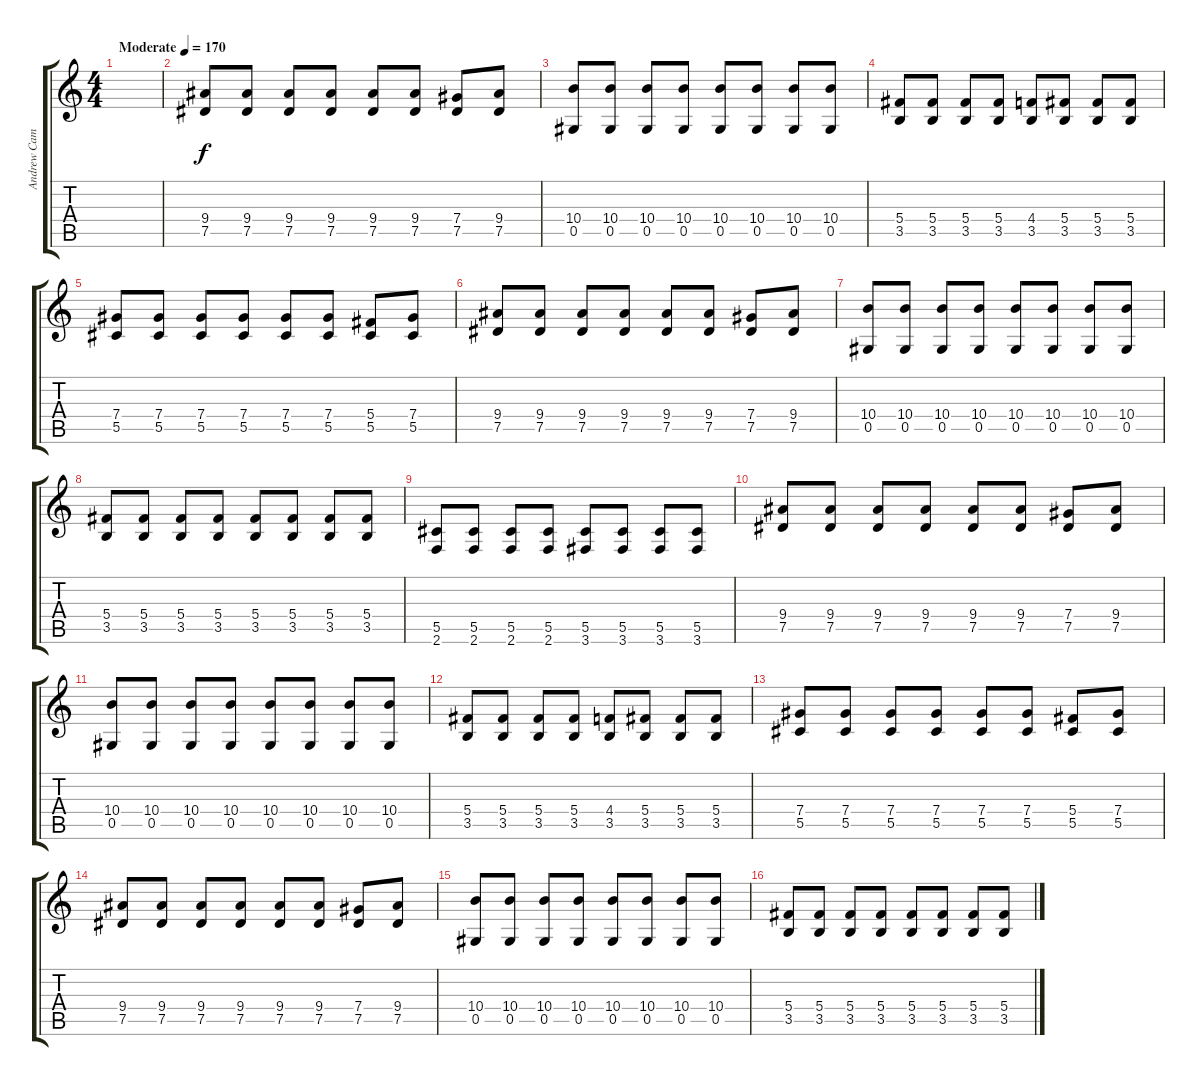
\track ("Andrew Campbell - Rythm" "Andrew Cam") {instrument distortionguitar}
\staff {score tabs}
\tuning (Eb4 Bb3 Gb3 Db3 Ab2 Eb2) {hide}
\ts (4 4)
\tempo (170 "Moderate")
\clef g2
\ks c
|
(9.4 7.5).8 (9.4 7.5).8 (9.4 7.5).8 (9.4 7.5).8 (9.4 7.5).8 (9.4 7.5).8 (7.4 7.5).8 (9.4 7.5).8 |
(10.4 0.5).8 (10.4 0.5).8 (10.4 0.5).8 (10.4 0.5).8 (10.4 0.5).8 (10.4 0.5).8 (10.4 0.5).8 (10.4 0.5).8 |
(5.4 3.5).8 (5.4 3.5).8 (5.4 3.5).8 (5.4 3.5).8 (4.4 3.5).8 (5.4 3.5).8 (5.4 3.5).8 (5.4 3.5).8 |
(7.4 5.5).8 (7.4 5.5).8 (7.4 5.5).8 (7.4 5.5).8 (7.4 5.5).8 (7.4 5.5).8 (5.4 5.5).8 (7.4 5.5).8 |
(9.4 7.5).8 (9.4 7.5).8 (9.4 7.5).8 (9.4 7.5).8 (9.4 7.5).8 (9.4 7.5).8 (7.4 7.5).8 (9.4 7.5).8 |
(10.4 0.5).8 (10.4 0.5).8 (10.4 0.5).8 (10.4 0.5).8 (10.4 0.5).8 (10.4 0.5).8 (10.4 0.5).8 (10.4 0.5).8 |
(5.4 3.5).8 (5.4 3.5).8 (5.4 3.5).8 (5.4 3.5).8 (5.4 3.5).8 (5.4 3.5).8 (5.4 3.5).8 (5.4 3.5).8 |
(5.5 2.6).8 (5.5 2.6).8 (5.5 2.6).8 (5.5 2.6).8 (5.5 3.6).8 (5.5 3.6).8 (5.5 3.6).8 (5.5 3.6).8 |
(9.4 7.5).8 (9.4 7.5).8 (9.4 7.5).8 (9.4 7.5).8 (9.4 7.5).8 (9.4 7.5).8 (7.4 7.5).8 (9.4 7.5).8 |
(10.4 0.5).8 (10.4 0.5).8 (10.4 0.5).8 (10.4 0.5).8 (10.4 0.5).8 (10.4 0.5).8 (10.4 0.5).8 (10.4 0.5).8 |
(5.4 3.5).8 (5.4 3.5).8 (5.4 3.5).8 (5.4 3.5).8 (4.4 3.5).8 (5.4 3.5).8 (5.4 3.5).8 (5.4 3.5).8 |
(7.4 5.5).8 (7.4 5.5).8 (7.4 5.5).8 (7.4 5.5).8 (7.4 5.5).8 (7.4 5.5).8 (5.4 5.5).8 (7.4 5.5).8 |
(9.4 7.5).8 (9.4 7.5).8 (9.4 7.5).8 (9.4 7.5).8 (9.4 7.5).8 (9.4 7.5).8 (7.4 7.5).8 (9.4 7.5).8 |
(10.4 0.5).8 (10.4 0.5).8 (10.4 0.5).8 (10.4 0.5).8 (10.4 0.5).8 (10.4 0.5).8 (10.4 0.5).8 (10.4 0.5).8 |
(5.4 3.5).8 (5.4 3.5).8 (5.4 3.5).8 (5.4 3.5).8 (5.4 3.5).8 (5.4 3.5).8 (5.4 3.5).8 (5.4 3.5).8
